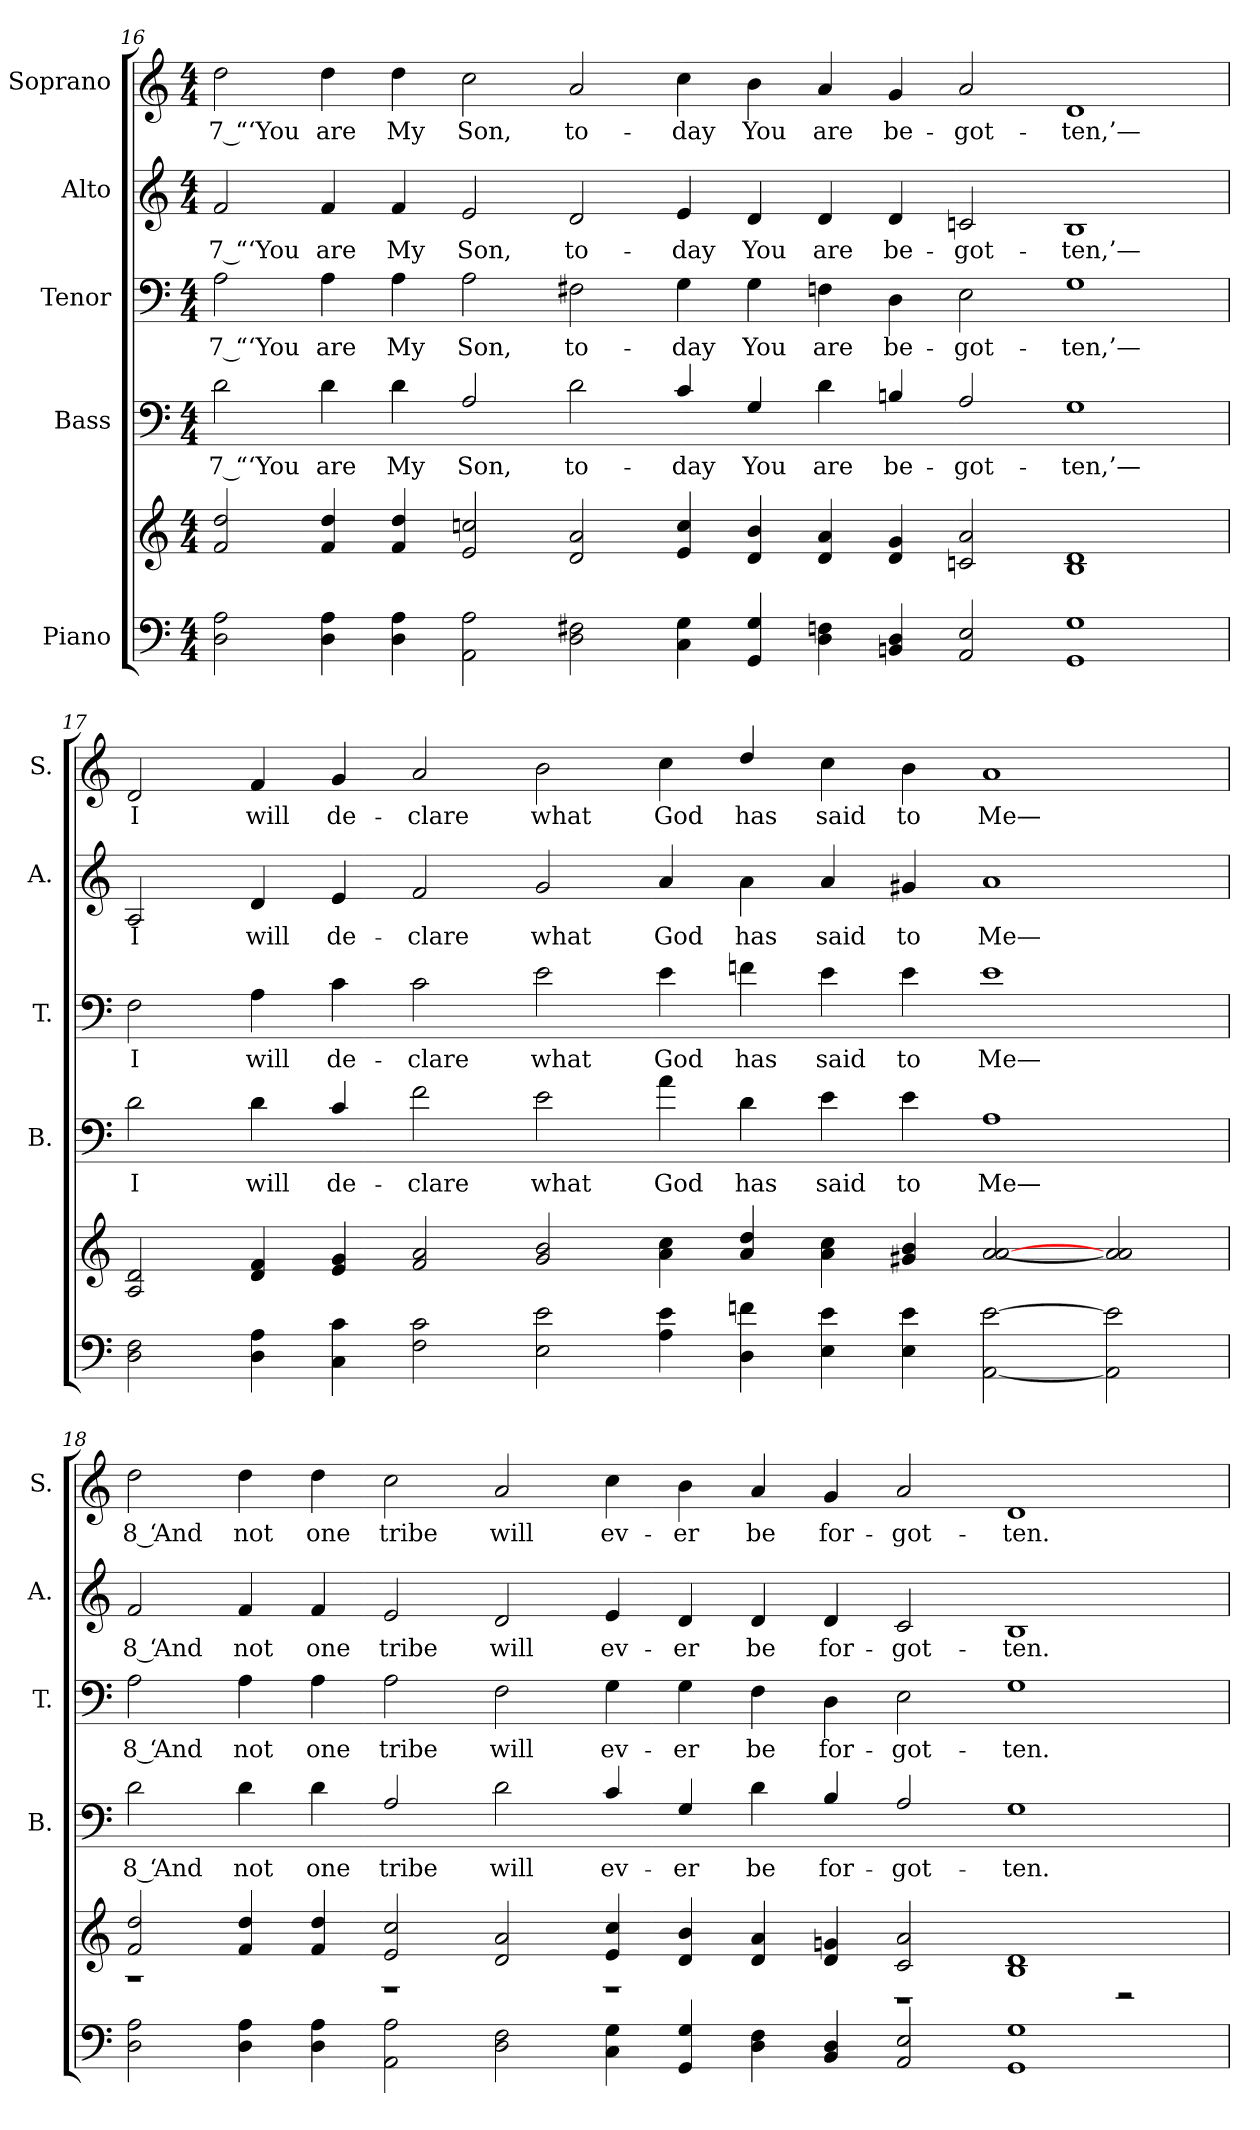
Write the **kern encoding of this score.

**kern	**kern	**kern	**text	**kern	**text	**kern	**text	**kern	**text
*part5	*part5	*part4	*part4	*part3	*part3	*part2	*part2	*part1	*part1
*staff6	*staff5	*staff4	*staff4	*staff3	*staff3	*staff2	*staff2	*staff1	*staff1
*I"Piano	*	*I"Bass	*	*I"Tenor	*	*I"Alto	*	*I"Soprano	*
*	*	*I'B.	*	*I'T.	*	*I'A.	*	*I'S.	*
!!LO:PB:g=z
*clefF4	*clefG2	*clefF4	*	*clefF4	*	*clefG2	*	*clefG2	*
*	*	*ITrd7c12	*	*	*	*	*	*	*
*k[]	*k[]	*k[]	*	*k[]	*	*k[]	*	*k[]	*
*C:	*C:	*C:	*	*C:	*	*C:	*	*C:	*
*M4/4	*M4/4	*M4/4	*	*M4/4	*	*M4/4	*	*M4/4	*
=16	=16	=16	=16	=16	=16	=16	=16	=16	=16
!	!	!	!LO:LY:b:color=#000000	!	!	!	!	!	!
!	!	!	!	!	!LO:LY:b:color=#000000	!	!	!	!
!	!	!	!	!	!	!	!LO:LY:b:color=#000000	!	!
!	!	!	!	!	!	!	!	!	!LO:LY:b:color=#000000
2Di\ 2Ai	2fi/ 2ddi	2Di\	7 “‘You	2Ai\	7 “‘You	2fi/	7 “‘You	2ddi\	7 “‘You
!	!	!	!LO:LY:b:color=#000000	!	!	!	!	!	!
!	!	!	!	!	!LO:LY:b:color=#000000	!	!	!	!
!	!	!	!	!	!	!	!LO:LY:b:color=#000000	!	!
!	!	!	!	!	!	!	!	!	!LO:LY:b:color=#000000
4Di\ 4Ai	4fi/ 4ddi	4Di\	are	4Ai\	are	4fi/	are	4ddi\	are
!	!	!	!LO:LY:b:color=#000000	!	!	!	!	!	!
!	!	!	!	!	!LO:LY:b:color=#000000	!	!	!	!
!	!	!	!	!	!	!	!LO:LY:b:color=#000000	!	!
!	!	!	!	!	!	!	!	!	!LO:LY:b:color=#000000
4Di\ 4Ai	4fi/ 4ddi	4Di\	My	4Ai\	My	4fi/	My	4ddi\	My
!	!	!	!LO:LY:b:color=#000000	!	!	!	!	!	!
!	!	!	!	!	!LO:LY:b:color=#000000	!	!	!	!
!	!	!	!	!	!	!	!LO:LY:b:color=#000000	!	!
!	!	!	!	!	!	!	!	!	!LO:LY:b:color=#000000
2AAi\ 2Ai	2ei/ 2ccni	2AAi/	Son,	2Ai\	Son,	2ei/	Son,	2cci\	Son,
!	!	!	!LO:LY:b:color=#000000	!	!	!	!	!	!
!	!	!	!	!	!LO:LY:b:color=#000000	!	!	!	!
!	!	!	!	!	!	!	!LO:LY:b:color=#000000	!	!
!	!	!	!	!	!	!	!	!	!LO:LY:b:color=#000000
2Di\ 2F#Xi	2di/ 2ai	2Di\	to-	2F#Xi\	to-	2di/	to-	2ai/	to-
!	!	!	!LO:LY:b:color=#000000	!	!	!	!	!	!
!	!	!	!	!	!LO:LY:b:color=#000000	!	!	!	!
!	!	!	!	!	!	!	!LO:LY:b:color=#000000	!	!
!	!	!	!	!	!	!	!	!	!LO:LY:b:color=#000000
4Ci\ 4Gi	4ei/ 4cci	4Ci/	-day	4Gi\	-day	4ei/	-day	4cci\	-day
!	!	!	!LO:LY:b:color=#000000	!	!	!	!	!	!
!	!	!	!	!	!LO:LY:b:color=#000000	!	!	!	!
!	!	!	!	!	!	!	!LO:LY:b:color=#000000	!	!
!	!	!	!	!	!	!	!	!	!LO:LY:b:color=#000000
4GGi/ 4Gi	4di/ 4bi	4GGi/	You	4Gi\	You	4di/	You	4bi\	You
!	!	!	!LO:LY:b:color=#000000	!	!	!	!	!	!
!	!	!	!	!	!LO:LY:b:color=#000000	!	!	!	!
!	!	!	!	!	!	!	!LO:LY:b:color=#000000	!	!
!	!	!	!	!	!	!	!	!	!LO:LY:b:color=#000000
4Di\ 4Fni	4di/ 4ai	4Di\	are	4Fni\	are	4di/	are	4ai/	are
!	!	!	!LO:LY:b:color=#000000	!	!	!	!	!	!
!	!	!	!	!	!LO:LY:b:color=#000000	!	!	!	!
!	!	!	!	!	!	!	!LO:LY:b:color=#000000	!	!
!	!	!	!	!	!	!	!	!	!LO:LY:b:color=#000000
4BBni/ 4Di	4di/ 4gi	4BBni/	be-	4Di\	be-	4di/	be-	4gi/	be-
!	!	!	!LO:LY:b:color=#000000	!	!	!	!	!	!
!	!	!	!	!	!LO:LY:b:color=#000000	!	!	!	!
!	!	!	!	!	!	!	!LO:LY:b:color=#000000	!	!
!	!	!	!	!	!	!	!	!	!LO:LY:b:color=#000000
2AAi/ 2Ei	2cni/ 2ai	2AAi/	-got-	2Ei\	-got-	2cni/	-got-	2ai/	-got-
!	!	!	!LO:LY:b:color=#000000	!	!	!	!	!	!
!	!	!	!	!	!LO:LY:b:color=#000000	!	!	!	!
!	!	!	!	!	!	!	!LO:LY:b:color=#000000	!	!
!	!	!	!	!	!	!	!	!	!LO:LY:b:color=#000000
1GGi 1Gi	1Bi 1di	1GGi	-ten,’—	1Gi	-ten,’—	1Bi	-ten,’—	1di	-ten,’—
=17	=17	=17	=17	=17	=17	=17	=17	=17	=17
!	!	!	!LO:LY:b:color=#000000	!	!	!	!	!	!
!	!	!	!	!	!LO:LY:b:color=#000000	!	!	!	!
!	!	!	!	!	!	!	!LO:LY:b:color=#000000	!	!
!	!	!	!	!	!	!	!	!	!LO:LY:b:color=#000000
2Di\ 2Fi	2Ai/ 2di	2Di\	I	2Fi\	I	2Ai/	I	2di/	I
!	!	!	!LO:LY:b:color=#000000	!	!	!	!	!	!
!	!	!	!	!	!LO:LY:b:color=#000000	!	!	!	!
!	!	!	!	!	!	!	!LO:LY:b:color=#000000	!	!
!	!	!	!	!	!	!	!	!	!LO:LY:b:color=#000000
4Di\ 4Ai	4di/ 4fi	4Di\	will	4Ai\	will	4di/	will	4fi/	will
!	!	!	!LO:LY:b:color=#000000	!	!	!	!	!	!
!	!	!	!	!	!LO:LY:b:color=#000000	!	!	!	!
!	!	!	!	!	!	!	!LO:LY:b:color=#000000	!	!
!	!	!	!	!	!	!	!	!	!LO:LY:b:color=#000000
4Ci\ 4ci	4ei/ 4gi	4Ci/	de-	4ci\	de-	4ei/	de-	4gi/	de-
!	!	!	!LO:LY:b:color=#000000	!	!	!	!	!	!
!	!	!	!	!	!LO:LY:b:color=#000000	!	!	!	!
!	!	!	!	!	!	!	!LO:LY:b:color=#000000	!	!
!	!	!	!	!	!	!	!	!	!LO:LY:b:color=#000000
2Fi\ 2ci	2fi/ 2ai	2Fi\	-clare	2ci\	-clare	2fi/	-clare	2ai/	-clare
!	!	!	!LO:LY:b:color=#000000	!	!	!	!	!	!
!	!	!	!	!	!LO:LY:b:color=#000000	!	!	!	!
!	!	!	!	!	!	!	!LO:LY:b:color=#000000	!	!
!	!	!	!	!	!	!	!	!	!LO:LY:b:color=#000000
2Ei\ 2ei	2gi/ 2bi	2Ei\	what	2ei\	what	2gi/	what	2bi\	what
!	!	!	!LO:LY:b:color=#000000	!	!	!	!	!	!
!	!	!	!	!	!LO:LY:b:color=#000000	!	!	!	!
!	!	!	!	!	!	!	!LO:LY:b:color=#000000	!	!
!	!	!	!	!	!	!	!	!	!LO:LY:b:color=#000000
4Ai\ 4ei	4ai\ 4cci	4Ai\	God	4ei\	God	4ai/	God	4cci\	God
!	!	!	!LO:LY:b:color=#000000	!	!	!	!	!	!
!	!	!	!	!	!LO:LY:b:color=#000000	!	!	!	!
!	!	!	!	!	!	!	!LO:LY:b:color=#000000	!	!
!	!	!	!	!	!	!	!	!	!LO:LY:b:color=#000000
4Di\ 4fni	4ai/ 4ddi	4Di\	has	4fni\	has	4ai\	has	4ddi/	has
!	!	!	!LO:LY:b:color=#000000	!	!	!	!	!	!
!	!	!	!	!	!LO:LY:b:color=#000000	!	!	!	!
!	!	!	!	!	!	!	!LO:LY:b:color=#000000	!	!
!	!	!	!	!	!	!	!	!	!LO:LY:b:color=#000000
4Ei\ 4ei	4ai\ 4cci	4Ei\	said	4ei\	said	4ai/	said	4cci\	said
!	!	!	!LO:LY:b:color=#000000	!	!	!	!	!	!
!	!	!	!	!	!LO:LY:b:color=#000000	!	!	!	!
!	!	!	!	!	!	!	!LO:LY:b:color=#000000	!	!
!	!	!	!	!	!	!	!	!	!LO:LY:b:color=#000000
4Ei\ 4ei	4g#Xi/ 4bi	4Ei\	to	4ei\	to	4g#Xi/	to	4bi\	to
!	!	!	!LO:LY:b:color=#000000	!	!	!	!	!	!
!	!	!	!	!	!LO:LY:b:color=#000000	!	!	!	!
!	!	!	!	!	!	!	!LO:LY:b:color=#000000	!	!
!	!	!	!	!	!	!	!	!	!LO:LY:b:color=#000000
[<2AAi\ [>2ei	[>2ai/ [>2ai	1AAi	Me—	1ei	Me—	1ai	Me—	1ai	Me—
2AAi\] 2ei]	2ai/] 2ai	.	.	.	.	.	.	.	.
!!LO:PB:g=z
=18	=18	=18	=18	=18	=18	=18	=18	=18	=18
*	*^	*	*	*	*	*	*	*	*
!	!	!	!	!LO:LY:b:color=#000000	!	!	!	!	!	!
!	!	!	!	!	!	!LO:LY:b:color=#000000	!	!	!	!
!	!	!	!	!	!	!	!	!LO:LY:b:color=#000000	!	!
!	!	!	!	!	!	!	!	!	!	!LO:LY:b:color=#000000
2Di\ 2Ai	2fi/ 2ddi	1r	2Di\	8 ‘And	2Ai\	8 ‘And	2fi/	8 ‘And	2ddi\	8 ‘And
!	!	!	!	!LO:LY:b:color=#000000	!	!	!	!	!	!
!	!	!	!	!	!	!LO:LY:b:color=#000000	!	!	!	!
!	!	!	!	!	!	!	!	!LO:LY:b:color=#000000	!	!
!	!	!	!	!	!	!	!	!	!	!LO:LY:b:color=#000000
4Di\ 4Ai	4fi/ 4ddi	.	4Di\	not	4Ai\	not	4fi/	not	4ddi\	not
!	!	!	!	!LO:LY:b:color=#000000	!	!	!	!	!	!
!	!	!	!	!	!	!LO:LY:b:color=#000000	!	!	!	!
!	!	!	!	!	!	!	!	!LO:LY:b:color=#000000	!	!
!	!	!	!	!	!	!	!	!	!	!LO:LY:b:color=#000000
4Di\ 4Ai	4fi/ 4ddi	.	4Di\	one	4Ai\	one	4fi/	one	4ddi\	one
!	!	!	!	!LO:LY:b:color=#000000	!	!	!	!	!	!
!	!	!	!	!	!	!LO:LY:b:color=#000000	!	!	!	!
!	!	!	!	!	!	!	!	!LO:LY:b:color=#000000	!	!
!	!	!	!	!	!	!	!	!	!	!LO:LY:b:color=#000000
2AAi\ 2Ai	2ei/ 2cci	1r	2AAi/	tribe	2Ai\	tribe	2ei/	tribe	2cci\	tribe
!	!	!	!	!LO:LY:b:color=#000000	!	!	!	!	!	!
!	!	!	!	!	!	!LO:LY:b:color=#000000	!	!	!	!
!	!	!	!	!	!	!	!	!LO:LY:b:color=#000000	!	!
!	!	!	!	!	!	!	!	!	!	!LO:LY:b:color=#000000
2Di\ 2Fi	2di/ 2ai	.	2Di\	will	2Fi\	will	2di/	will	2ai/	will
!	!	!	!	!LO:LY:b:color=#000000	!	!	!	!	!	!
!	!	!	!	!	!	!LO:LY:b:color=#000000	!	!	!	!
!	!	!	!	!	!	!	!	!LO:LY:b:color=#000000	!	!
!	!	!	!	!	!	!	!	!	!	!LO:LY:b:color=#000000
4Ci\ 4Gi	4ei/ 4cci	1r	4Ci/	ev-	4Gi\	ev-	4ei/	ev-	4cci\	ev-
!	!	!	!	!LO:LY:b:color=#000000	!	!	!	!	!	!
!	!	!	!	!	!	!LO:LY:b:color=#000000	!	!	!	!
!	!	!	!	!	!	!	!	!LO:LY:b:color=#000000	!	!
!	!	!	!	!	!	!	!	!	!	!LO:LY:b:color=#000000
4GGi/ 4Gi	4di/ 4bi	.	4GGi/	-er	4Gi\	-er	4di/	-er	4bi\	-er
!	!	!	!	!LO:LY:b:color=#000000	!	!	!	!	!	!
!	!	!	!	!	!	!LO:LY:b:color=#000000	!	!	!	!
!	!	!	!	!	!	!	!	!LO:LY:b:color=#000000	!	!
!	!	!	!	!	!	!	!	!	!	!LO:LY:b:color=#000000
4Di\ 4Fi	4di/ 4ai	.	4Di\	be	4Fi\	be	4di/	be	4ai/	be
!	!	!	!	!LO:LY:b:color=#000000	!	!	!	!	!	!
!	!	!	!	!	!	!LO:LY:b:color=#000000	!	!	!	!
!	!	!	!	!	!	!	!	!LO:LY:b:color=#000000	!	!
!	!	!	!	!	!	!	!	!	!	!LO:LY:b:color=#000000
4BBi/ 4Di	4di/ 4gni	.	4BBi/	for-	4Di\	for-	4di/	for-	4gi/	for-
!	!	!	!	!LO:LY:b:color=#000000	!	!	!	!	!	!
!	!	!	!	!	!	!LO:LY:b:color=#000000	!	!	!	!
!	!	!	!	!	!	!	!	!LO:LY:b:color=#000000	!	!
!	!	!	!	!	!	!	!	!	!	!LO:LY:b:color=#000000
2AAi/ 2Ei	2ci/ 2ai	1r	2AAi/	-got-	2Ei\	-got-	2ci/	-got-	2ai/	-got-
!	!	!	!	!LO:LY:b:color=#000000	!	!	!	!	!	!
!	!	!	!	!	!	!LO:LY:b:color=#000000	!	!	!	!
!	!	!	!	!	!	!	!	!LO:LY:b:color=#000000	!	!
!	!	!	!	!	!	!	!	!	!	!LO:LY:b:color=#000000
1GGi 1Gi	1Bi 1di	.	1GGi	-ten.	1Gi	-ten.	1Bi	-ten.	1di	-ten.
.	.	2r	.	.	.	.	.	.	.	.
*	*v	*v	*	*	*	*	*	*	*	*
=	=	=	=	=	=	=	=	=	=
*-	*-	*-	*-	*-	*-	*-	*-	*-	*-
